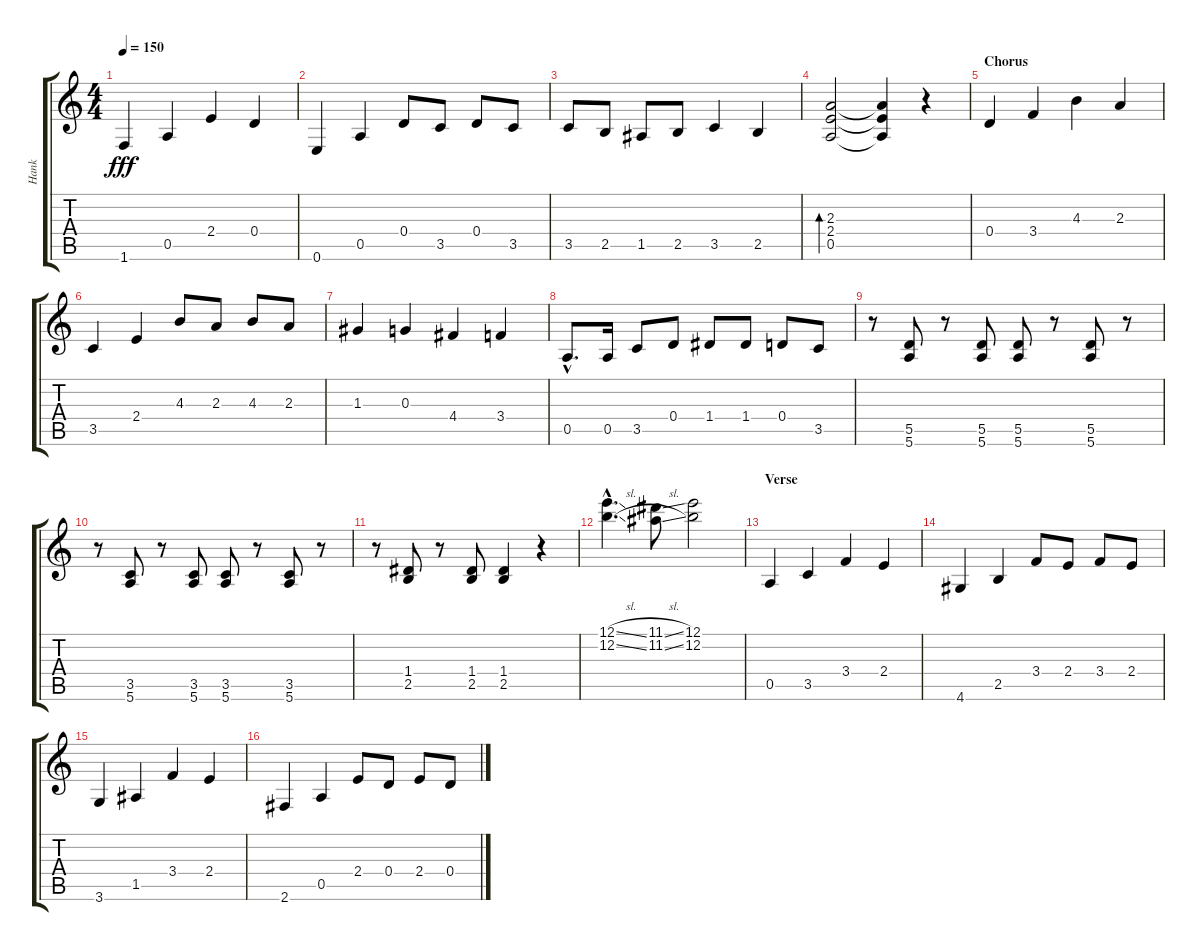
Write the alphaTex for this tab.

\track ("Hank" "Hank") {instrument electricguitarclean}
\staff {score tabs}
\tuning (E4 B3 G3 D3 A2 E2) {hide}
\ts (4 4)
\tempo 150
\clef g2
\ks c
1.6.4{dy fff} 0.5.4 2.4.4 0.4.4 |
0.6.4 0.5.4 0.4.8 3.5.8 0.4.8 3.5.8 |
3.5.8 2.5.8 1.5.8 2.5.8 3.5.4 2.5.4 |
(2.3 2.4 0.5).2{bd 240} (2.3{t} 2.4{t} 0.5{t}).4 r.4 |
\section ("" "Chorus")
0.4.4 3.4.4 4.3.4 2.3.4 |
3.5.4 2.4.4 4.3.8 2.3.8 4.3.8 2.3.8 |
1.3.4 0.3.4 4.4.4 3.4.4 |
0.5{hac}.8{d volume 16 balance 11 instrument electricguitarmuted} 0.5.16 3.5.8 0.4.8 1.4.8 1.4.8 0.4.8 3.5.8 |
r.8 (5.5 5.6).8 r.8 (5.5 5.6).8 (5.5 5.6).8 r.8 (5.5 5.6).8 r.8 |
r.8 (3.5 5.6).8 r.8 (3.5 5.6).8 (3.5 5.6).8 r.8 (3.5 5.6).8 r.8 |
r.8 (1.4 2.5).8 r.8 (1.4 2.5).8 (1.4 2.5).4 r.4 |
(12.1{sl hac} 12.2{sl hac}).4{d volume 16 instrument overdrivenguitar} (11.1{sl} 11.2{sl}).8 (12.1 12.2).2 |
\section ("" "Verse")
0.5.4{instrument electricguitarclean} 3.5.4 3.4.4 2.4.4 |
4.6.4 2.5.4 3.4.8 2.4.8 3.4.8 2.4.8 |
3.6.4 1.5.4 3.4.4 2.4.4 |
2.6.4 0.5.4 2.4.8 0.4.8 2.4.8 0.4.8
